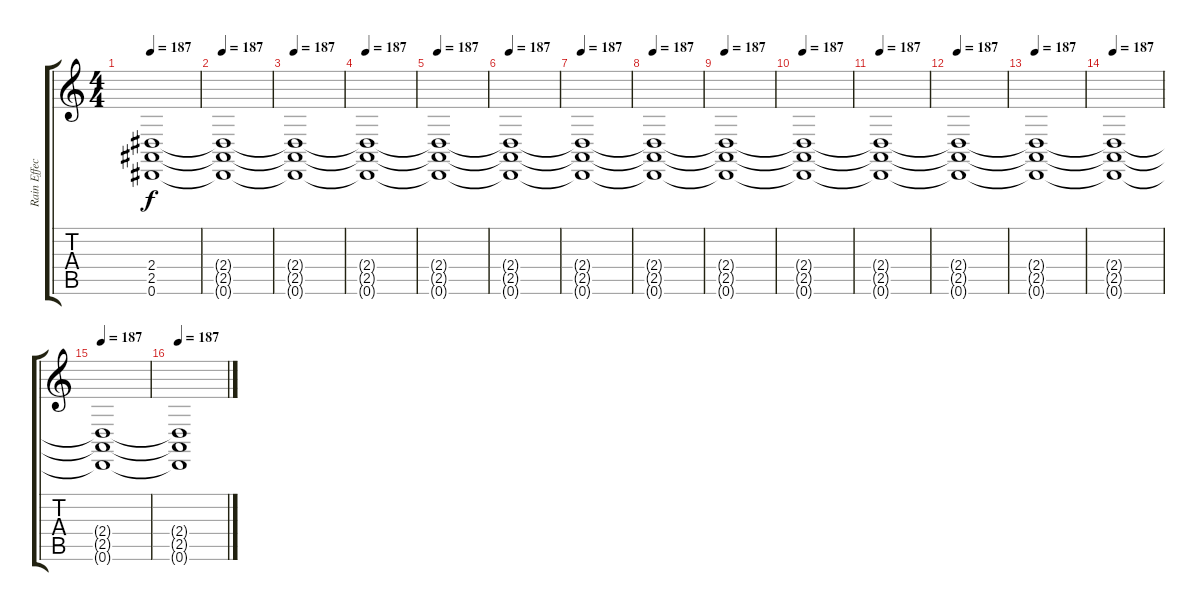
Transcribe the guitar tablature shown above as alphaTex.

\track ("Rain Effect I" "Rain Effec") {instrument applause}
\staff {score tabs}
\tuning (Eb4 Bb3 Gb3 Db3 Ab2 Eb2) {hide}
\ts (4 4)
\tempo 187
\clef g2
\ks c
(2.4{t} 2.5{t} 0.6{t}).1{dy f} |
\tempo 187
(2.4{t} 2.5{t} 0.6{t}).1 |
\tempo 187
(2.4{t} 2.5{t} 0.6{t}).1 |
\tempo 187
(2.4{t} 2.5{t} 0.6{t}).1 |
\tempo 187
(2.4{t} 2.5{t} 0.6{t}).1 |
\tempo 187
(2.4{t} 2.5{t} 0.6{t}).1 |
\tempo 187
(2.4{t} 2.5{t} 0.6{t}).1 |
\tempo 187
(2.4{t} 2.5{t} 0.6{t}).1 |
\tempo 187
(2.4{t} 2.5{t} 0.6{t}).1 |
\tempo 187
(2.4{t} 2.5{t} 0.6{t}).1 |
\tempo 187
(2.4{t} 2.5{t} 0.6{t}).1 |
\tempo 187
(2.4{t} 2.5{t} 0.6{t}).1 |
\tempo 187
(2.4{t} 2.5{t} 0.6{t}).1 |
\tempo 187
(2.4{t} 2.5{t} 0.6{t}).1 |
\tempo 187
(2.4{t} 2.5{t} 0.6{t}).1 |
\tempo 187
(2.4{t} 2.5{t} 0.6{t}).1
